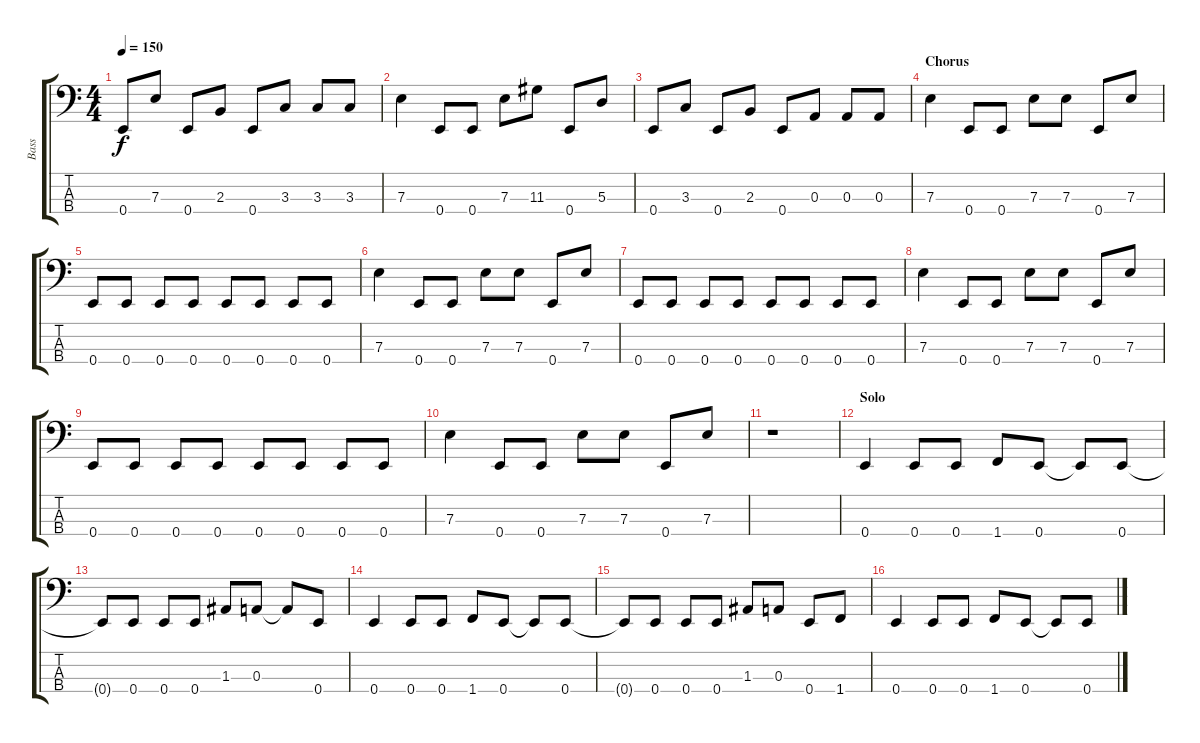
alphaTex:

\track ("Bass" "Bass") {instrument electricbasspick}
\staff {score tabs}
\tuning (G2 D2 A1 E1) {hide}
\ts (4 4)
\tempo 150
\clef f4
\ks c
0.4.8{dy f} 7.3.8 0.4.8 2.3.8 0.4.8 3.3.8 3.3.8 3.3.8 |
7.3.4 0.4.8 0.4.8 7.3.8 11.3.8 0.4.8 5.3.8 |
0.4.8 3.3.8 0.4.8 2.3.8 0.4.8 0.3.8 0.3.8 0.3.8 |
\section ("" "Chorus")
7.3.4 0.4.8 0.4.8 7.3.8 7.3.8 0.4.8 7.3.8 |
0.4.8 0.4.8 0.4.8 0.4.8 0.4.8 0.4.8 0.4.8 0.4.8 |
7.3.4 0.4.8 0.4.8 7.3.8 7.3.8 0.4.8 7.3.8 |
0.4.8 0.4.8 0.4.8 0.4.8 0.4.8 0.4.8 0.4.8 0.4.8 |
7.3.4 0.4.8 0.4.8 7.3.8 7.3.8 0.4.8 7.3.8 |
0.4.8 0.4.8 0.4.8 0.4.8 0.4.8 0.4.8 0.4.8 0.4.8 |
7.3.4 0.4.8 0.4.8 7.3.8 7.3.8 0.4.8 7.3.8 |
r.1 |
\section ("" "Solo")
0.4.4 0.4.8 0.4.8 1.4.8 0.4.8 0.4{t}.8 0.4.8 |
0.4{t}.8 0.4.8 0.4.8 0.4.8 1.3.8 0.3.8 0.3{t}.8 0.4.8 |
0.4.4 0.4.8 0.4.8 1.4.8 0.4.8 0.4{t}.8 0.4.8 |
0.4{t}.8 0.4.8 0.4.8 0.4.8 1.3.8 0.3.8 0.4.8 1.4.8 |
0.4.4 0.4.8 0.4.8 1.4.8 0.4.8 0.4{t}.8 0.4.8
